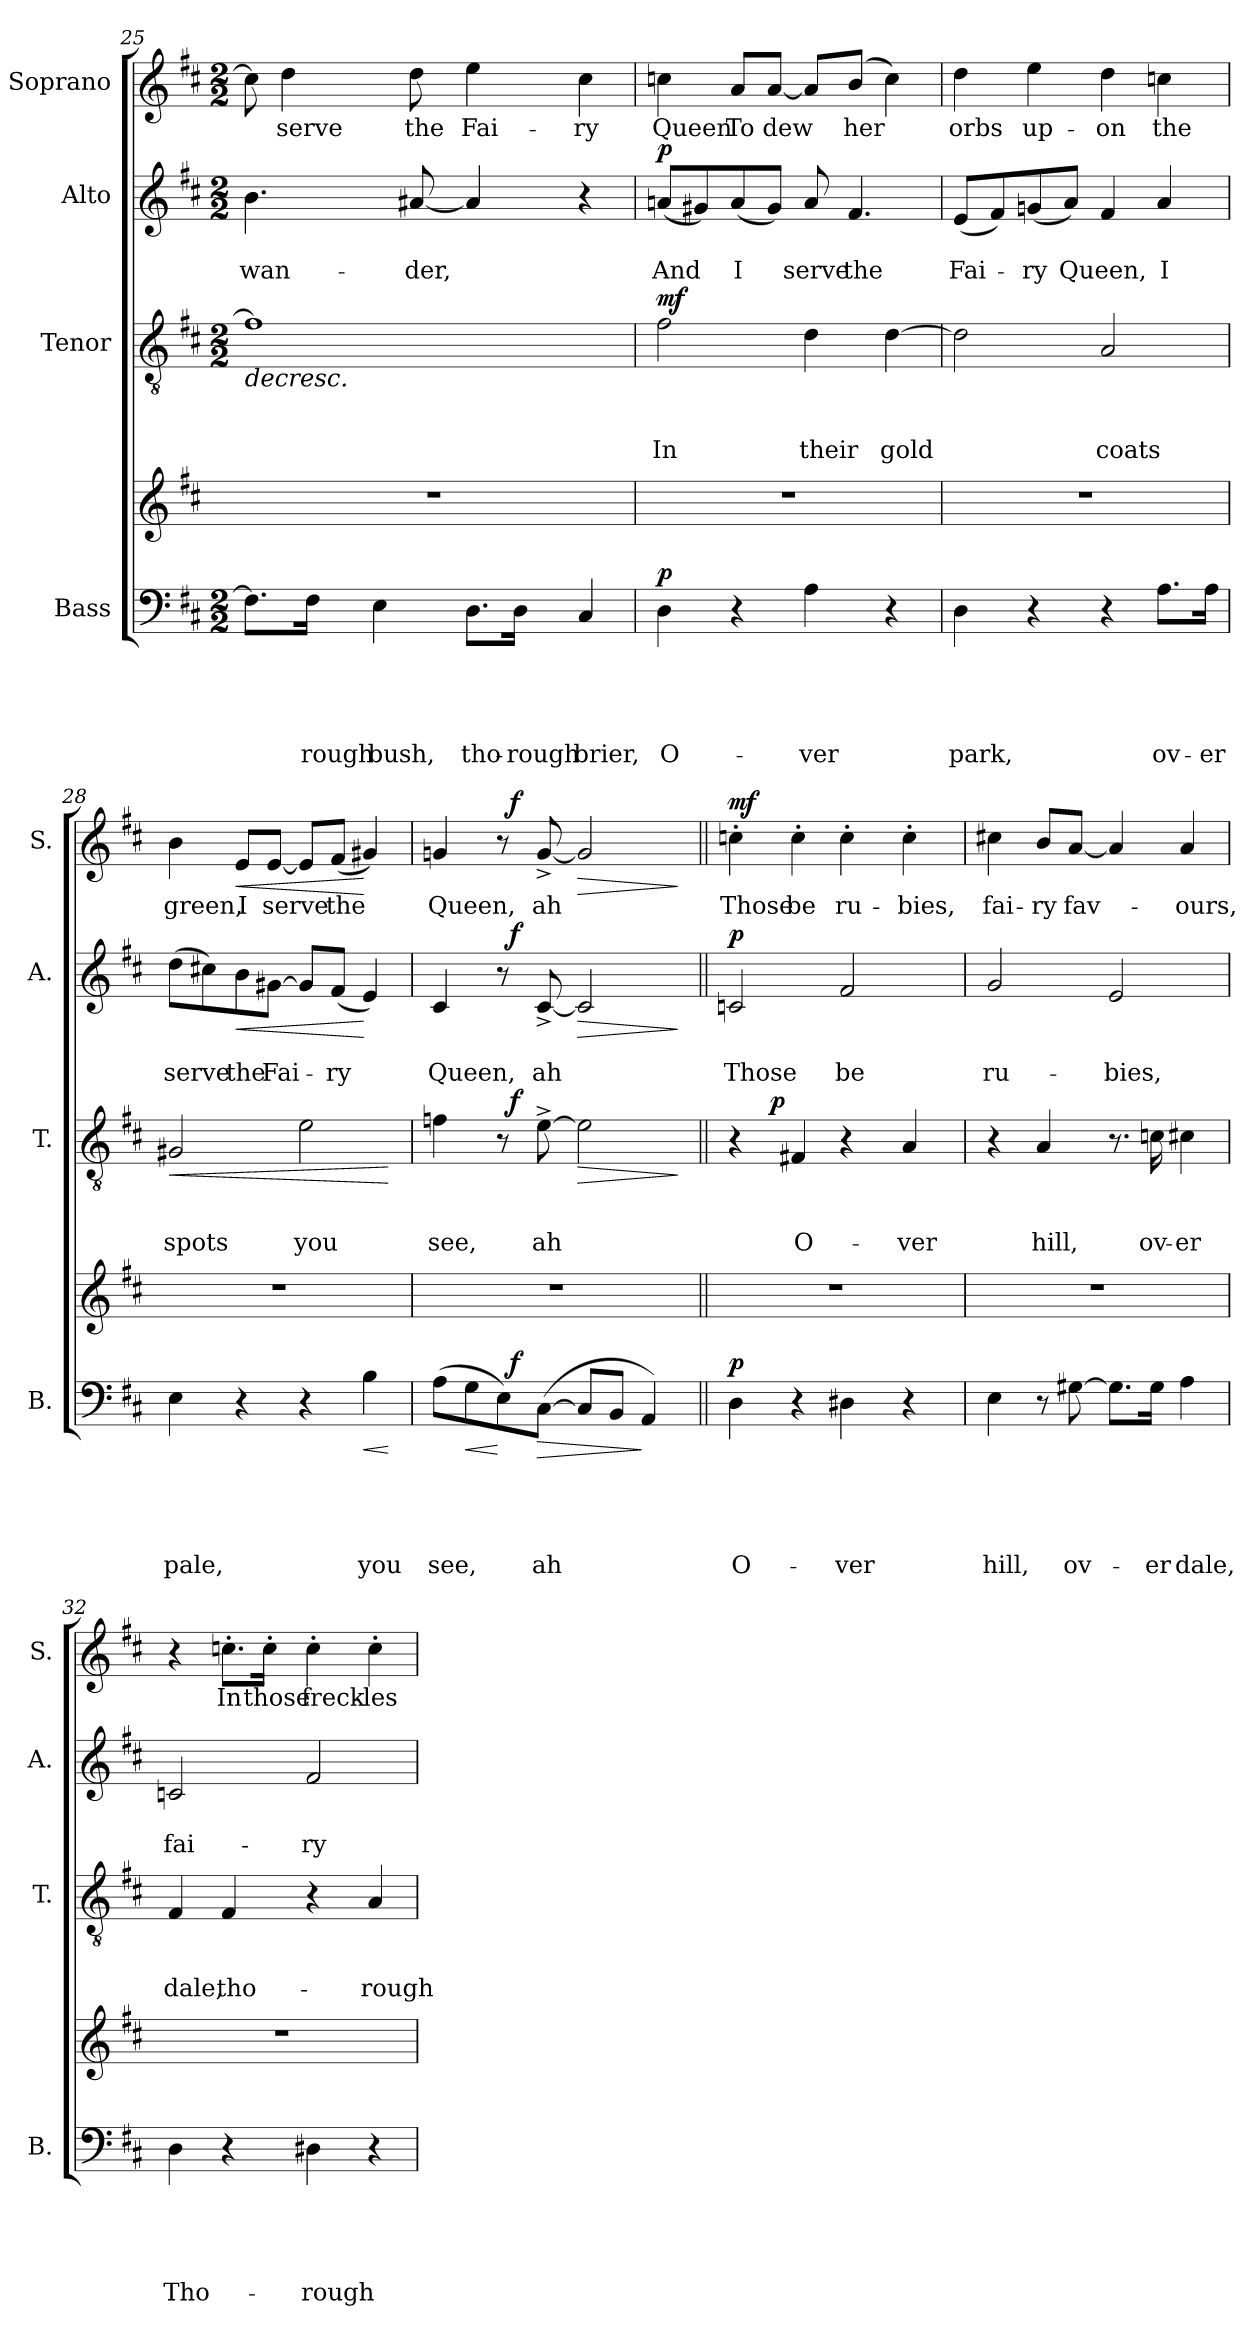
**kern	**text	**text	**text	**text	**text	**dynam	**kern	**kern	**text	**text	**text	**dynam	**kern	**text	**text	**dynam	**kern	**text	**dynam
*part5	*part5	*part5	*part5	*part5	*part5	*part5	*part4	*part3	*part3	*part3	*part3	*part3	*part2	*part2	*part2	*part2	*part1	*part1	*part1
*staff5	*staff5	*staff5	*staff5	*staff5	*staff5	*staff5	*staff4	*staff3	*staff3	*staff3	*staff3	*staff3	*staff2	*staff2	*staff2	*staff2	*staff1	*staff1	*staff1
*I"Bass	*	*	*	*	*	*	*	*I"Tenor	*	*	*	*	*I"Alto	*	*	*	*I"Soprano	*	*
*I'B.	*	*	*	*	*	*	*	*I'T.	*	*	*	*	*I'A.	*	*	*	*I'S.	*	*
!!LO:LB:g=z
*clefF4	*	*	*	*	*	*	*clefG2	*clefGv2	*	*	*	*	*clefG2	*	*	*	*clefG2	*	*
*k[f#c#]	*	*	*	*	*	*	*k[f#c#]	*k[f#c#]	*	*	*	*	*k[f#c#]	*	*	*	*k[f#c#]	*	*
*D:	*	*	*	*	*	*	*D:	*D:	*	*	*	*	*D:	*	*	*	*D:	*	*
*M2/2	*	*	*	*	*	*	*	*M2/2	*	*	*	*	*M2/2	*	*	*	*M2/2	*	*
=25	=25	=25	=25	=25	=25	=25	=25	=25	=25	=25	=25	=25	=25	=25	=25	=25	=25	=25	=25
!	!	!	!	!	!	!	!	!	!	!	!	!LO:HP:b	!	!	!LO:LY:b	!	!	!	!
8.F#\L]	.	.	.	.	.	.	1r	1f#]	.	.	.	>	4.b\	.	wan-	.	8cc#\]	.	.
!	!	!	!	!	!	!	!	!	!	!	!	!	!	!	!	!	!	!LO:LY:b	!
.	.	.	.	.	.	.	.	.	.	.	.	.	.	.	.	.	4dd\	serve	.
!	!	!	!	!	!LO:LY:b	!	!	!	!	!	!	!	!	!	!	!	!	!	!
16F#\Jk	.	.	.	.	rough	.	.	.	.	.	.	.	.	.	.	.	.	.	.
!	!	!	!	!	!LO:LY:b	!	!	!	!	!	!	!	!	!	!	!	!	!	!
4E\	.	.	.	.	bush,	.	.	.	.	.	.	.	.	.	.	.	.	.	.
!	!	!	!	!	!	!	!	!	!	!	!	!	!	!	!LO:LY:b	!	!	!LO:LY:b	!
.	.	.	.	.	.	.	.	.	.	.	.	.	[<8a#X/	.	-der,	.	8dd\	the	.
!	!	!	!	!	!LO:LY:b	!	!	!	!	!	!	!	!	!	!	!	!	!LO:LY:b	!
8.D\L	.	.	.	.	tho-	.	.	.	.	.	.	.	4a#/]	.	.	.	4ee\	Fai-	.
!	!	!	!	!	!LO:LY:b	!	!	!	!	!	!	!	!	!	!	!	!	!	!
16D\Jk	.	.	.	.	-rough	.	.	.	.	.	.	.	.	.	.	.	.	.	.
!	!	!	!	!	!LO:LY:b	!	!	!	!	!	!	!	!	!	!	!	!	!LO:LY:b	!
4C#/	.	.	.	.	brier,	.	.	.	.	.	.	.	4r	.	.	.	4cc#\	-ry	.
=26	=26	=26	=26	=26	=26	=26	=26	=26	=26	=26	=26	=26	=26	=26	=26	=26	=26	=26	=26
!	!	!	!	!	!LO:LY:b	!LO:DY:a	!	!	!	!	!LO:LY:b	!LO:DY:a	!	!	!LO:LY:b	!LO:DY:a	!	!LO:LY:b	!
4D\	.	.	.	.	O-	p	1r	2f#\	.	.	In	mf	(<8an/L	.	And	p	4ccn\	Queen	.
.	.	.	.	.	.	.	.	.	.	.	.	.	8g#X/)	.	.	.	.	.	.
!	!	!	!	!	!	!	!	!	!	!	!	!	!	!	!LO:LY:b:rj	!	!	!LO:LY:b	!
4r	.	.	.	.	.	.	.	.	.	.	.	.	(<8a/	.	I	.	8a/L	To	.
!	!	!	!	!	!	!	!	!	!	!	!	!	!	!	!	!	!	!LO:LY:b	!
.	.	.	.	.	.	.	.	.	.	.	.	.	8g#/J)	.	.	.	[<8a/J	dew	.
!	!	!	!	!	!LO:LY:b	!	!	!	!	!	!LO:LY:b	!	!	!	!LO:LY:b	!	!	!	!
4A\	.	.	.	.	-ver	.	.	4d\	.	.	their	]	8a/	.	serve	.	8a/L]	.	.
!	!	!	!	!	!	!	!	!	!	!	!	!	!	!	!LO:LY:b	!	!	!LO:LY:b	!
.	.	.	.	.	.	.	.	.	.	.	.	.	4.f#/	.	the	.	(8b/J	her	.
!	!	!	!	!	!	!	!	!	!	!	!LO:LY:b	!	!	!	!	!	!	!	!
4r	.	.	.	.	.	.	.	[>4d\	.	.	gold	.	.	.	.	.	4cc\)	.	.
=27	=27	=27	=27	=27	=27	=27	=27	=27	=27	=27	=27	=27	=27	=27	=27	=27	=27	=27	=27
!	!	!	!	!	!LO:LY:b	!	!	!	!	!	!	!	!	!	!LO:LY:b	!	!	!LO:LY:b	!
4D\	.	.	.	.	park,	.	1r	2d\]	.	.	.	.	(<8e/L	.	Fai-	.	4dd\	orbs	.
.	.	.	.	.	.	.	.	.	.	.	.	.	8f#/)	.	.	.	.	.	.
!	!	!	!	!	!	!	!	!	!	!	!	!	!	!	!LO:LY:b	!	!	!LO:LY:b	!
4r	.	.	.	.	.	.	.	.	.	.	.	.	(<8gn/	.	-ry	.	4ee\	up-	.
!	!	!	!	!	!	!	!	!	!	!	!	!	!	!	!LO:LY:b	!	!	!	!
.	.	.	.	.	.	.	.	.	.	.	.	.	8a/J)	.	Queen,	.	.	.	.
!	!	!	!	!	!	!	!	!	!	!	!LO:LY:b	!	!	!	!	!	!	!LO:LY:b	!
4r	.	.	.	.	.	.	.	2A/	.	.	coats	.	4f#/	.	.	.	4dd\	-on	.
!	!	!	!	!	!LO:LY:b	!	!	!	!	!	!	!	!	!	!LO:LY:b	!	!	!LO:LY:b	!
8.A\L	.	.	.	.	ov-	.	.	.	.	.	.	.	4a/	.	I	.	4ccn\	the	.
!	!	!	!	!	!LO:LY:b	!	!	!	!	!	!	!	!	!	!	!	!	!	!
16A\Jk	.	.	.	.	-er	.	.	.	.	.	.	.	.	.	.	.	.	.	.
=28	=28	=28	=28	=28	=28	=28	=28	=28	=28	=28	=28	=28	=28	=28	=28	=28	=28	=28	=28
!	!	!	!	!	!LO:LY:b	!	!	!	!	!	!LO:LY:b	!LO:HP:b	!	!	!LO:LY:b	!	!	!LO:LY:b	!
4E\	.	.	.	.	pale,	.	1r	2G#X/	.	.	spots	<	(>8dd\L	.	serve	.	4b\	green,	.
.	.	.	.	.	.	.	.	.	.	.	.	.	8cc#X\)	.	.	.	.	.	.
!	!	!	!	!	!	!	!	!	!	!	!	!	!	!	!LO:LY:b	!LO:HP:b	!	!LO:LY:b	!LO:HP:b
4r	.	.	.	.	.	.	.	.	.	.	.	.	8b\	.	the	<	8e/L	I	<
!	!	!	!	!	!	!	!	!	!	!	!	!	!	!	!LO:LY:b	!	!	!LO:LY:b	!
.	.	.	.	.	.	.	.	.	.	.	.	.	[>8g#X\J	.	Fai-	.	[<8e/J	serve	.
!	!	!	!	!	!	!	!	!	!	!	!LO:LY:b	!	!	!	!	!	!	!	!
4r	.	.	.	.	.	.	.	2e\	.	.	you	.	8g#/L]	.	.	.	8e/L]	.	.
!	!	!	!	!	!	!	!	!	!	!	!	!	!	!	!LO:LY:b	!	!	!LO:LY:b	!
.	.	.	.	.	.	.	.	.	.	.	.	.	(<8f#/J	.	-ry	.	(<8f#/J	the	.
!	!	!	!	!	!LO:LY:b	!LO:HP:b	!	!	!	!	!	!	!	!	!	!	!	!	!
4B\	.	.	.	.	you	<	.	.	.	.	.	.	4e/)	.	.	[	4g#X/)	.	[
.	.	.	.	.	.	[	.	.	.	.	.	[	.	.	.	.	.	.	.
!!LO:PB:g=z
=29	=29	=29	=29	=29	=29	=29	=29	=29	=29	=29	=29	=29	=29	=29	=29	=29	=29	=29	=29
!	!	!	!	!	!LO:LY:b	!	!	!	!	!	!LO:LY:b	!	!	!	!LO:LY:b	!	!	!LO:LY:b	!
*^	*	*	*	*	*	*	*	*^	*	*	*	*	*^	*	*	*	*^	*	*
(>8A\L	4ryy	.	.	.	.	see,	.	1r	4fn\	4ryy	.	.	see,	.	4c#/	4ryy	.	Queen,	.	4gn/	4ryy	Queen,	.
!	!	!	!	!	!	!	!LO:HP:b	!	!	!	!	!	!	!	!	!	!	!	!	!	!	!	!
8G\	.	.	.	.	.	.	<	.	.	.	.	.	.	.	.	.	.	.	.	.	.	.	.
8E\)	32ryy	.	.	.	.	.	[	.	8r	32ryy	.	.	.	.	8r	32ryy	.	.	.	8r	32ryy	.	.
!	!	!	!	!	!	!	!LO:DY:a	!	!	!	!	!	!	!LO:DY:a	!	!	!	!	!LO:DY:a	!	!	!	!LO:DY:a
.	2ryy	.	.	.	.	.	f	.	.	2ryy	.	.	.	f	.	2ryy	.	.	f	.	2ryy	.	f
!	!	!	!	!	!	!LO:LY:b	!LO:HP:b	!	!	!	!	!	!LO:LY:b	!	!	!	!	!LO:LY:b	!	!	!	!LO:LY:b	!
(>[>8C#\J	.	.	.	.	.	ah	>	.	[>8e^>\	.	.	.	ah	.	[<8c#^</	.	.	ah	.	[<8g^</	.	ah	.
!	!	!	!	!	!	!	!	!	!	!	!	!	!	!LO:HP:b	!	!	!	!	!LO:HP:b	!	!	!	!LO:HP:b
8C#/L]	.	.	.	.	.	.	.	.	2e\]	.	.	.	.	>	2c#/]	.	.	.	>	2g/]	.	.	>
8BB/J	.	.	.	.	.	.	.	.	.	.	.	.	.	.	.	.	.	.	.	.	.	.	.
4AA/)	.	.	.	.	.	.	]	.	.	.	.	.	.	.	.	.	.	.	.	.	.	.	.
.	8..ryy	.	.	.	.	.	.	.	.	8..ryy	.	.	.	.	.	8..ryy	.	.	.	.	8..ryy	.	.
.	.	.	.	.	.	.	.	.	.	.	.	.	.	]	.	.	.	.	]	.	.	.	]
=30||	=30||	=30||	=30||	=30||	=30||	=30||	=30||	=30||	=30||	=30||	=30||	=30||	=30||	=30||	=30||	=30||	=30||	=30||	=30||	=30||	=30||	=30||	=30||
!	!	!	!	!	!	!LO:LY:b	!LO:DY:a	!	!	!	!	!	!	!	!	!	!	!LO:LY:b	!LO:DY:a	!	!	!LO:LY:b	!LO:DY:a
*	*	*	*	*	*	*	*	*	*	*	*	*	*	*	*v	*v	*	*	*	*	*	*	*
*v	*v	*	*	*	*	*	*	*	*	*	*	*	*	*	*	*	*	*	*v	*v	*	*
4D\	.	.	.	.	O-	p	1r	4r	8.ryy	.	.	.	.	2cn/	.	Those	p	4ccn'>\	Those	mf
!	!	!	!	!	!	!	!	!	!	!	!	!	!LO:DY:a	!	!	!	!	!	!	!
.	.	.	.	.	.	.	.	.	2ryy	.	.	.	p	.	.	.	.	.	.	.
!	!	!	!	!	!	!	!	!	!	!	!	!LO:LY:b	!	!	!	!	!	!	!LO:LY:b	!
4r	.	.	.	.	.	.	.	4F#X/	.	.	.	O-	.	.	.	.	.	4cc'>\	be	.
!	!	!	!	!	!LO:LY:b	!	!	!	!	!	!	!	!	!	!	!LO:LY:b	!	!	!LO:LY:b	!
4D#X\	.	.	.	.	-ver	.	.	4r	.	.	.	.	.	2f#/	.	be	.	4cc'>\	ru-	.
.	.	.	.	.	.	.	.	.	4ryy	.	.	.	.	.	.	.	.	.	.	.
!	!	!	!	!	!	!	!	!	!	!	!	!LO:LY:b	!	!	!	!	!	!	!LO:LY:b	!
4r	.	.	.	.	.	.	.	4A/	.	.	.	-ver	.	.	.	.	.	4cc'>\	-bies,	.
.	.	.	.	.	.	.	.	.	16ryy	.	.	.	.	.	.	.	.	.	.	.
=31	=31	=31	=31	=31	=31	=31	=31	=31	=31	=31	=31	=31	=31	=31	=31	=31	=31	=31	=31	=31
!	!	!	!	!	!LO:LY:b	!	!	!	!	!	!	!	!	!	!	!LO:LY:b	!	!	!LO:LY:b	!
*	*	*	*	*	*	*	*	*v	*v	*	*	*	*	*	*	*	*	*	*	*
4E\	.	.	.	.	hill,	.	1r	4r	.	.	.	.	2g/	.	ru-	.	4cc#X\	fai-	.
!	!	!	!	!	!	!	!	!	!	!	!LO:LY:b	!	!	!	!	!	!	!LO:LY:b	!
8r	.	.	.	.	.	.	.	4A/	.	.	hill,	.	.	.	.	.	8b/L	-ry	.
!	!	!	!	!	!LO:LY:b	!	!	!	!	!	!	!	!	!	!	!	!	!LO:LY:b	!
[>8G#X\	.	.	.	.	ov-	.	.	.	.	.	.	.	.	.	.	.	[<8a/J	fav-	.
!	!	!	!	!	!	!	!	!	!	!	!	!	!	!	!LO:LY:b	!	!	!	!
8.G#\L]	.	.	.	.	.	.	.	8.r	.	.	.	.	2e/	.	-bies,	.	4a/]	.	.
!	!	!	!	!	!LO:LY:b	!	!	!	!	!	!LO:LY:b	!	!	!	!	!	!	!	!
16G#\Jk	.	.	.	.	-er	.	.	16cn\	.	.	ov-	.	.	.	.	.	.	.	.
!	!	!	!	!	!LO:LY:b	!	!	!	!	!	!LO:LY:b	!	!	!	!	!	!	!LO:LY:b	!
4A\	.	.	.	.	dale,	.	.	4c#X\	.	.	-er	.	.	.	.	.	4a/	-ours,	.
=32	=32	=32	=32	=32	=32	=32	=32	=32	=32	=32	=32	=32	=32	=32	=32	=32	=32	=32	=32
!	!	!	!	!	!LO:LY:b	!	!	!	!	!	!LO:LY:b	!	!	!	!LO:LY:b	!	!	!	!
4D\	.	.	.	.	Tho-	.	1r	4F#/	.	.	dale,	.	2cn/	.	fai-	.	4r	.	.
!	!	!	!	!	!	!	!	!	!	!	!LO:LY:b	!	!	!	!	!	!	!LO:LY:b	!
4r	.	.	.	.	.	.	.	4F#/	.	.	tho-	.	.	.	.	.	8.ccn'>\L	In	.
!	!	!	!	!	!	!	!	!	!	!	!	!	!	!	!	!	!	!LO:LY:b	!
.	.	.	.	.	.	.	.	.	.	.	.	.	.	.	.	.	16cc'>\Jk	those	.
!	!	!	!	!	!LO:LY:b	!	!	!	!	!	!	!	!	!	!LO:LY:b	!	!	!LO:LY:b	!
4D#X\	.	.	.	.	-rough	.	.	4r	.	.	.	.	2f#/	.	-ry	.	4cc'>\	freck-	.
!	!	!	!	!	!	!	!	!	!	!	!LO:LY:b	!	!	!	!	!	!	!LO:LY:b:rj	!
4r	.	.	.	.	.	.	.	4A/	.	.	-rough	.	.	.	.	.	4cc'>\	-les	.
=	=	=	=	=	=	=	=	=	=	=	=	=	=	=	=	=	=	=	=
*-	*-	*-	*-	*-	*-	*-	*-	*-	*-	*-	*-	*-	*-	*-	*-	*-	*-	*-	*-
